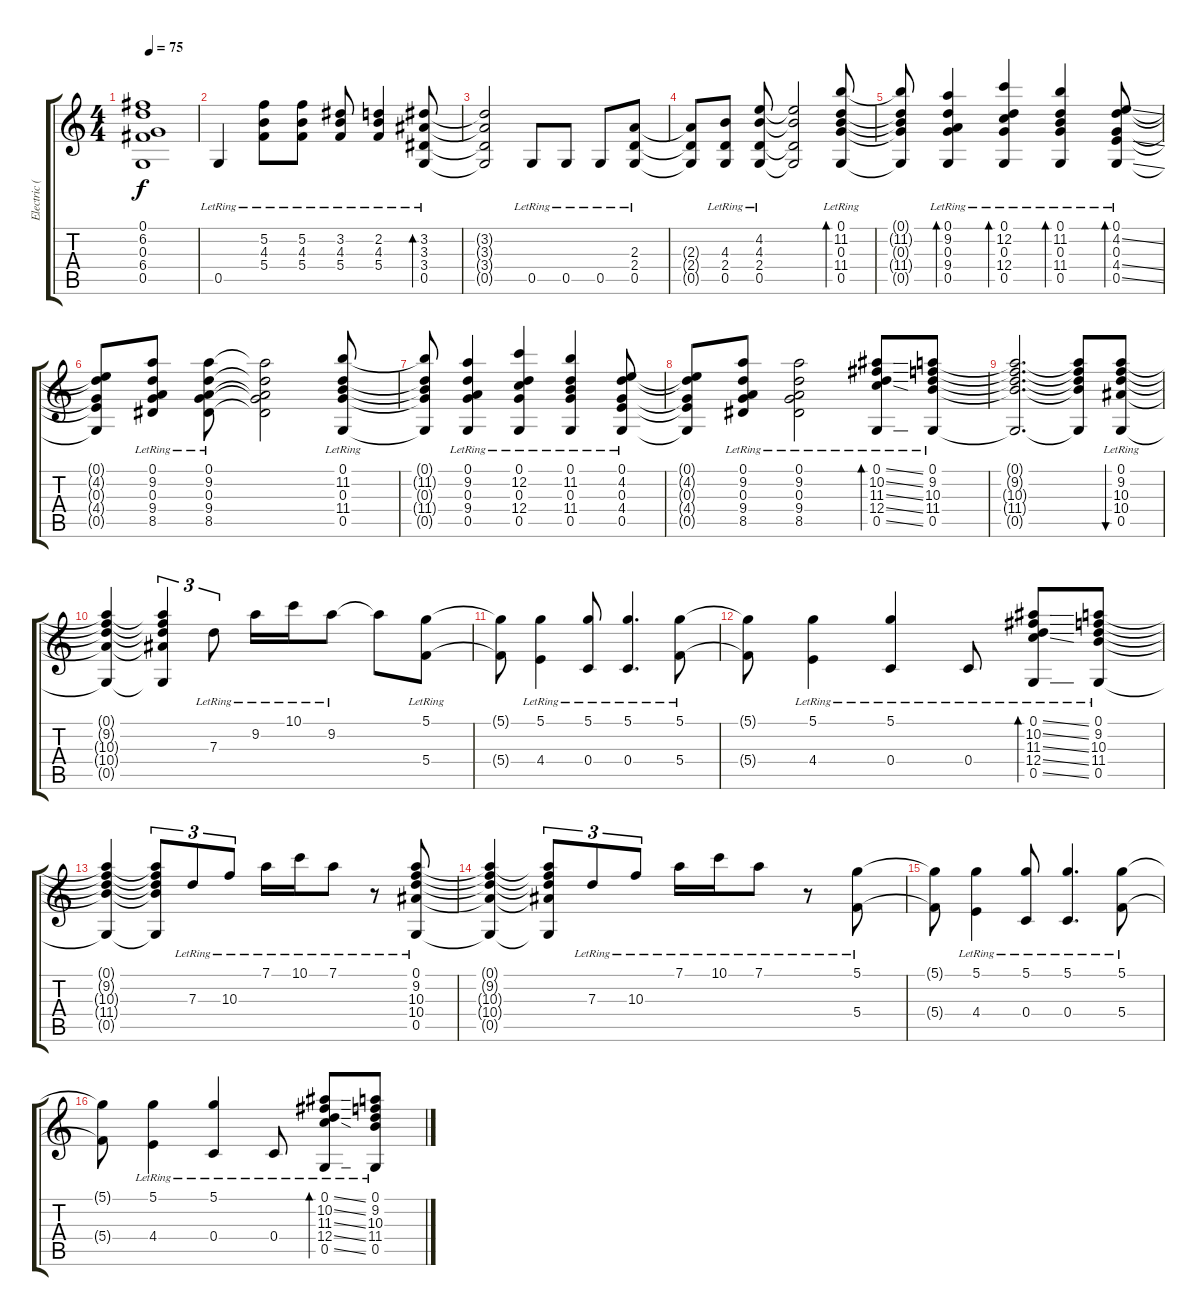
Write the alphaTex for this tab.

\track ("Electric (Page)" "Electric (") {instrument electricguitarclean}
\staff {score tabs}
\tuning (D4 C4 G3 C3 G2 D2) {hide}
\ts (4 4)
\tempo 75
\clef g2
\ks c
(0.1{t} 6.2{t} 0.3{t} 6.4{t} 0.5{t}).1{dy f} |
0.5{lr}.4 (5.2{lr} 4.3{lr} 5.4{lr}).8 (5.2{lr} 4.3{lr} 5.4{lr}).8 (3.2{lr} 4.3{lr} 5.4{lr}).8 (2.2{lr} 4.3{lr} 5.4{lr}).4 (3.2{lr} 3.3{lr} 3.4{lr} 0.5{lr}).8{bd 120} |
(3.2{t} 3.3{t} 3.4{t} 0.5{t}).2 0.5{lr}.8 0.5{lr}.8 0.5{lr}.8 (2.3{lr} 2.4{lr} 0.5{lr}).8 |
(2.3{t} 2.4{t} 0.5{t}).8 (4.3{lr} 2.4{lr} 0.5{lr}).8 (4.2{lr} 4.3{lr} 2.4{lr} 0.5{lr}).8 (4.2{t} 4.3{t} 2.4{t} 0.5{t}).2 (0.1{lr} 11.2{lr} 0.3{lr} 11.4{lr} 0.5{lr}).8{bd 60} |
(0.1{t} 11.2{t} 0.3{t} 11.4{t} 0.5{t}).8 (0.1{lr} 9.2{lr} 0.3{lr} 9.4{lr} 0.5{lr}).4{bd 60} (0.1{lr} 12.2{lr} 0.3{lr} 12.4{lr} 0.5{lr}).4{bd 60} (0.1{lr} 11.2{lr} 0.3{lr} 11.4{lr} 0.5{lr}).4{bd 60} (0.1{lr} 4.2{ss lr} 0.3{lr} 4.4{ss lr} 0.5{ss lr}).8{bd 60} |
(0.1{t} 4.2{t} 0.3{t} 4.4{t} 0.5{t}).8 (0.1{lr} 9.2{lr} 0.3{lr} 9.4{lr} 8.5{lr}).8 (0.1{lr} 9.2{lr} 0.3{lr} 9.4{lr} 8.5{lr}).8 (0.1{t} 9.2{t} 0.3{t} 9.4{t} 8.5{t}).2 (0.1{lr} 11.2{lr} 0.3{lr} 11.4{lr} 0.5{lr}).8 |
(0.1{t} 11.2{t} 0.3{t} 11.4{t} 0.5{t}).8 (0.1{lr} 9.2{lr} 0.3{lr} 9.4{lr} 0.5{lr}).4 (0.1{lr} 12.2{lr} 0.3{lr} 12.4{lr} 0.5{lr}).4 (0.1{lr} 11.2{lr} 0.3{lr} 11.4{lr} 0.5{lr}).4 (0.1{lr} 4.2{lr} 0.3{lr} 4.4{lr} 0.5{lr}).8 |
(0.1{t} 4.2{t} 0.3{t} 4.4{t} 0.5{t}).8 (0.1{lr} 9.2{lr} 0.3{lr} 9.4{lr} 8.5{lr}).8 (0.1{lr} 9.2{lr} 0.3{lr} 9.4{lr} 8.5{lr}).2 (0.1{ss lr} 10.2{ss lr} 11.3{ss lr} 12.4{ss lr} 0.5{ss lr}).8{bd 120} (0.1{lr} 9.2{lr} 10.3{lr} 11.4{lr} 0.5{lr}).8 |
(0.1{t} 9.2{t} 10.3{t} 11.4{t} 0.5{t}).2{d} (0.1{t} 9.2{t} 10.3{t} 11.4{t} 0.5{t}).8 (0.1{lr} 9.2{lr} 10.3{lr} 10.4{lr} 0.5{lr}).8{bu 240} |
(0.1{t} 9.2{t} 10.3{t} 10.4{t} 0.5{t}).4 (0.1{t} 9.2{t} 10.3{t} 10.4{t} 0.5{t}).4{tu (3 2)} 7.3{lr}.8{tu (3 2)} 9.2{lr}.16 10.1{lr}.16 9.2{lr}.8 9.2{t}.8 (5.1{lr} 5.4{lr}).8 |
(5.1{t} 5.4{t}).8 (5.1{lr} 4.4{lr}).4 (5.1{lr} 0.4{lr}).8 (5.1{lr} 0.4{lr}).4{d} (5.1{lr} 5.4{lr}).8 |
(5.1{t} 5.4{t}).8 (5.1{lr} 4.4{lr}).4 (5.1{lr} 0.4{lr}).4 0.4{lr}.8 (0.1{ss lr} 10.2{ss lr} 11.3{ss lr} 12.4{ss lr} 0.5{ss lr}).8{bd 120} (0.1{lr} 9.2{lr} 10.3{lr} 11.4{lr} 0.5{lr}).8 |
(0.1{t} 9.2{t} 10.3{t} 11.4{t} 0.5{t}).4 (0.1{t} 9.2{t} 10.3{t} 11.4{t} 0.5{t}).8{tu (3 2)} 7.3{lr}.8{tu (3 2)} 10.3{lr}.8{tu (3 2)} 7.1{lr}.16 10.1{lr}.16 7.1{lr}.8 r.8 (0.1{lr} 9.2{lr} 10.3{lr} 10.4{lr} 0.5{lr}).8 |
(0.1{t} 9.2{t} 10.3{t} 10.4{t} 0.5{t}).4 (0.1{t} 9.2{t} 10.3{t} 10.4{t} 0.5{t}).8{tu (3 2)} 7.3{lr}.8{tu (3 2)} 10.3{lr}.8{tu (3 2)} 7.1{lr}.16 10.1{lr}.16 7.1{lr}.8 r.8 (5.1{lr} 5.4{lr}).8 |
(5.1{t} 5.4{t}).8 (5.1{lr} 4.4{lr}).4 (5.1{lr} 0.4{lr}).8 (5.1{lr} 0.4{lr}).4{d} (5.1{lr} 5.4{lr}).8 |
(5.1{t} 5.4{t}).8 (5.1{lr} 4.4{lr}).4 (5.1{lr} 0.4{lr}).4 0.4{lr}.8 (0.1{ss lr} 10.2{ss lr} 11.3{ss lr} 12.4{ss lr} 0.5{ss lr}).8{bd 120} (0.1{lr} 9.2{lr} 10.3{lr} 11.4{lr} 0.5{lr}).8
